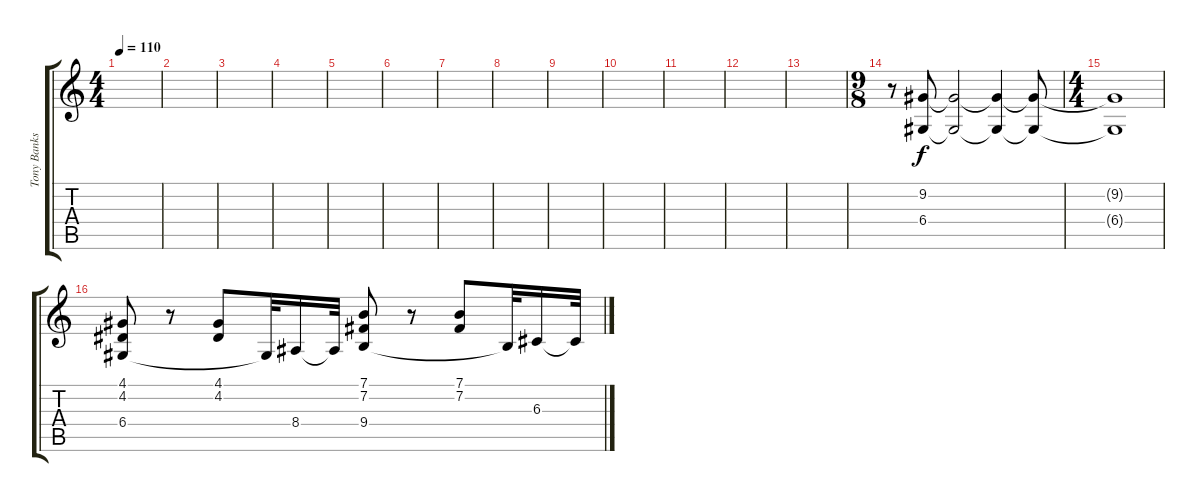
\track ("Tony Banks (mellotron)" "Tony Banks") {instrument rockorgan}
\staff {score tabs}
\tuning (E4 B3 G3 D3 A2 E2) {hide}
\ts (4 4)
\tempo 110
\clef g2
\ks c
|
|
|
|
|
|
|
|
|
|
|
|
|
\ts (9 8)
r.8 (9.2 6.4).8 (9.2{t} 6.4{t}).2 (9.2{t} 6.4{t}).4 (9.2{t} 6.4{t}).8 |
\ts (4 4)
(9.2{t} 6.4{t}).1 |
(4.1 4.2 6.4).8 r.8 (4.1 4.2).8 6.4{t}.32 8.4.16 8.4{t}.32 (7.1 7.2 9.4).8 r.8 (7.1 7.2).8 9.4{t}.32 6.3.16 6.3{t}.32
